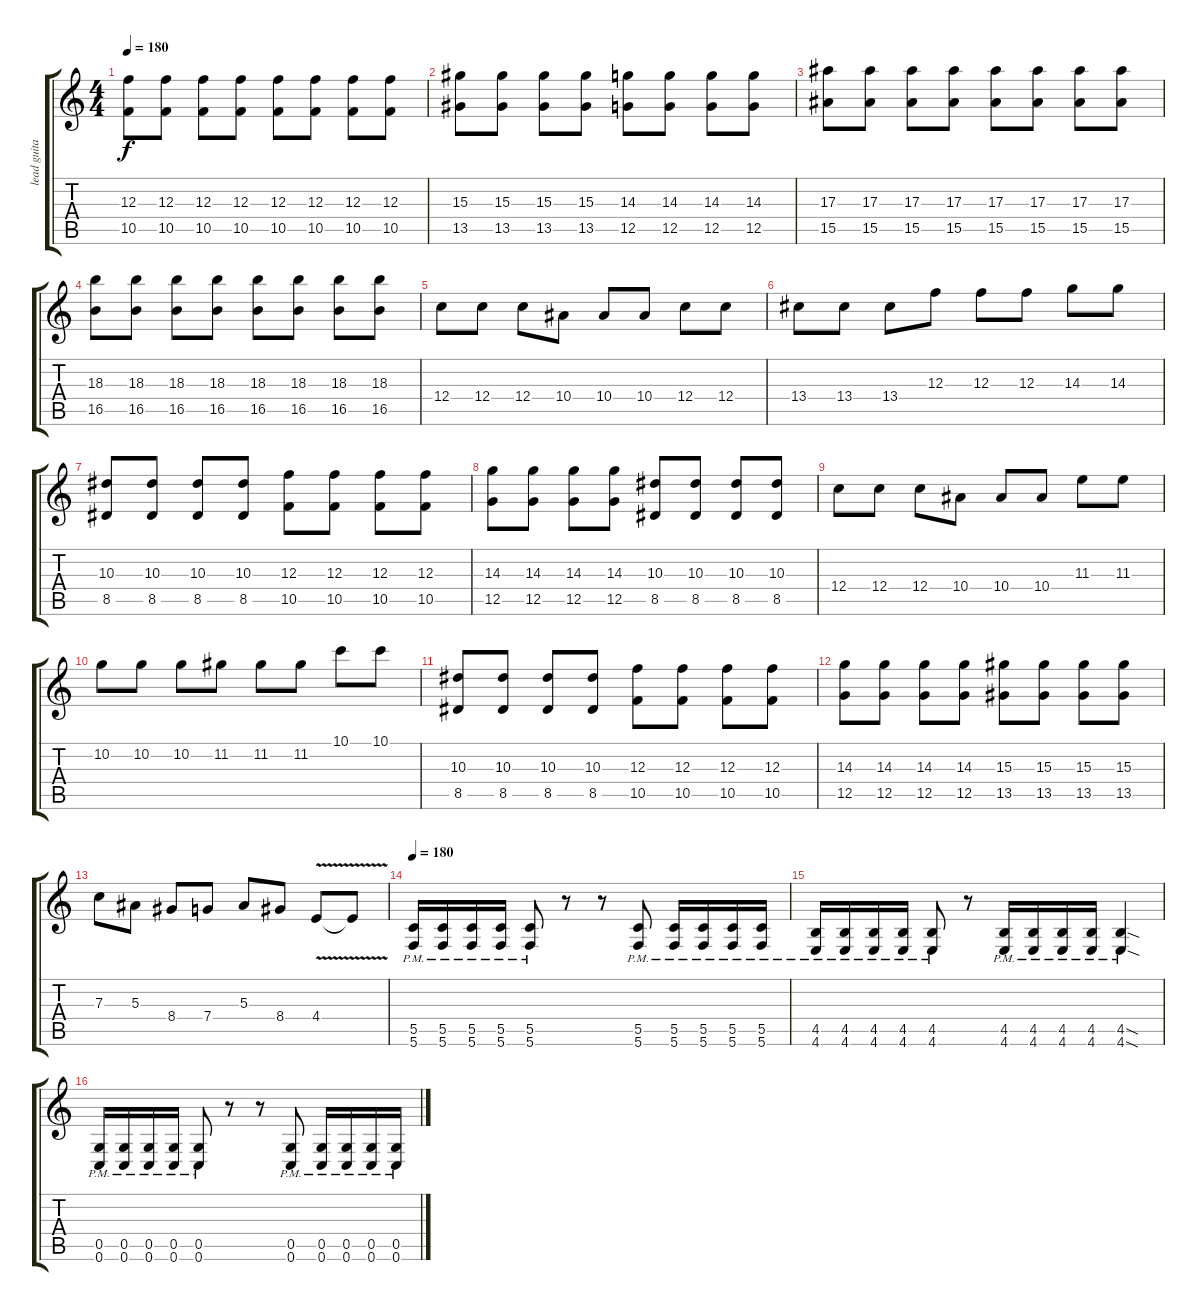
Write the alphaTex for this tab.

\track ("lead guitar" "lead guita") {instrument distortionguitar}
\staff {score tabs}
\tuning (D4 A3 F3 C3 G2 C2) {hide}
\ts (4 4)
\tempo 180
\clef g2
\ks c
(12.3 10.5).8{dy f} (12.3 10.5).8 (12.3 10.5).8 (12.3 10.5).8 (12.3 10.5).8 (12.3 10.5).8 (12.3 10.5).8 (12.3 10.5).8 |
(15.3 13.5).8 (15.3 13.5).8 (15.3 13.5).8 (15.3 13.5).8 (14.3 12.5).8 (14.3 12.5).8 (14.3 12.5).8 (14.3 12.5).8 |
(17.3 15.5).8 (17.3 15.5).8 (17.3 15.5).8 (17.3 15.5).8 (17.3 15.5).8 (17.3 15.5).8 (17.3 15.5).8 (17.3 15.5).8 |
(18.3 16.5).8 (18.3 16.5).8 (18.3 16.5).8 (18.3 16.5).8 (18.3 16.5).8 (18.3 16.5).8 (18.3 16.5).8 (18.3 16.5).8 |
12.4.8 12.4.8 12.4.8 10.4.8 10.4.8 10.4.8 12.4.8 12.4.8 |
13.4.8 13.4.8 13.4.8 12.3.8 12.3.8 12.3.8 14.3.8 14.3.8 |
(10.3 8.5).8 (10.3 8.5).8 (10.3 8.5).8 (10.3 8.5).8 (12.3 10.5).8 (12.3 10.5).8 (12.3 10.5).8 (12.3 10.5).8 |
(14.3 12.5).8 (14.3 12.5).8 (14.3 12.5).8 (14.3 12.5).8 (10.3 8.5).8 (10.3 8.5).8 (10.3 8.5).8 (10.3 8.5).8 |
12.4.8 12.4.8 12.4.8 10.4.8 10.4.8 10.4.8 11.3.8 11.3.8 |
10.2.8 10.2.8 10.2.8 11.2.8 11.2.8 11.2.8 10.1.8 10.1.8 |
(10.3 8.5).8 (10.3 8.5).8 (10.3 8.5).8 (10.3 8.5).8 (12.3 10.5).8 (12.3 10.5).8 (12.3 10.5).8 (12.3 10.5).8 |
(14.3 12.5).8 (14.3 12.5).8 (14.3 12.5).8 (14.3 12.5).8 (15.3 13.5).8 (15.3 13.5).8 (15.3 13.5).8 (15.3 13.5).8 |
7.3.8 5.3.8 8.4.8 7.4.8 5.3.8 8.4.8 4.4{v}.8 4.4{t}.8 |
\tempo 180
(5.5{pm} 5.6{pm}).16 (5.5{pm} 5.6{pm}).16 (5.5{pm} 5.6{pm}).16 (5.5{pm} 5.6{pm}).16 (5.5{pm} 5.6{pm}).8 r.8 r.8 (5.5{pm} 5.6{pm}).8 (5.5{pm} 5.6{pm}).16 (5.5{pm} 5.6{pm}).16 (5.5{pm} 5.6{pm}).16 (5.5{pm} 5.6{pm}).16 |
(4.5{pm} 4.6{pm}).16 (4.5{pm} 4.6{pm}).16 (4.5{pm} 4.6{pm}).16 (4.5{pm} 4.6{pm}).16 (4.5{pm} 4.6{pm}).8 r.8 (4.5{pm} 4.6{pm}).16 (4.5{pm} 4.6{pm}).16 (4.5{pm} 4.6{pm}).16 (4.5{pm} 4.6{pm}).16 (4.5{sod pm} 4.6{sod pm}).4 |
(0.5{pm} 0.6{pm}).16 (0.5{pm} 0.6{pm}).16 (0.5{pm} 0.6{pm}).16 (0.5{pm} 0.6{pm}).16 (0.5{pm} 0.6{pm}).8 r.8 r.8 (0.5{pm} 0.6{pm}).8 (0.5{pm} 0.6{pm}).16 (0.5{pm} 0.6{pm}).16 (0.5{pm} 0.6{pm}).16 (0.5{pm} 0.6{pm}).16
